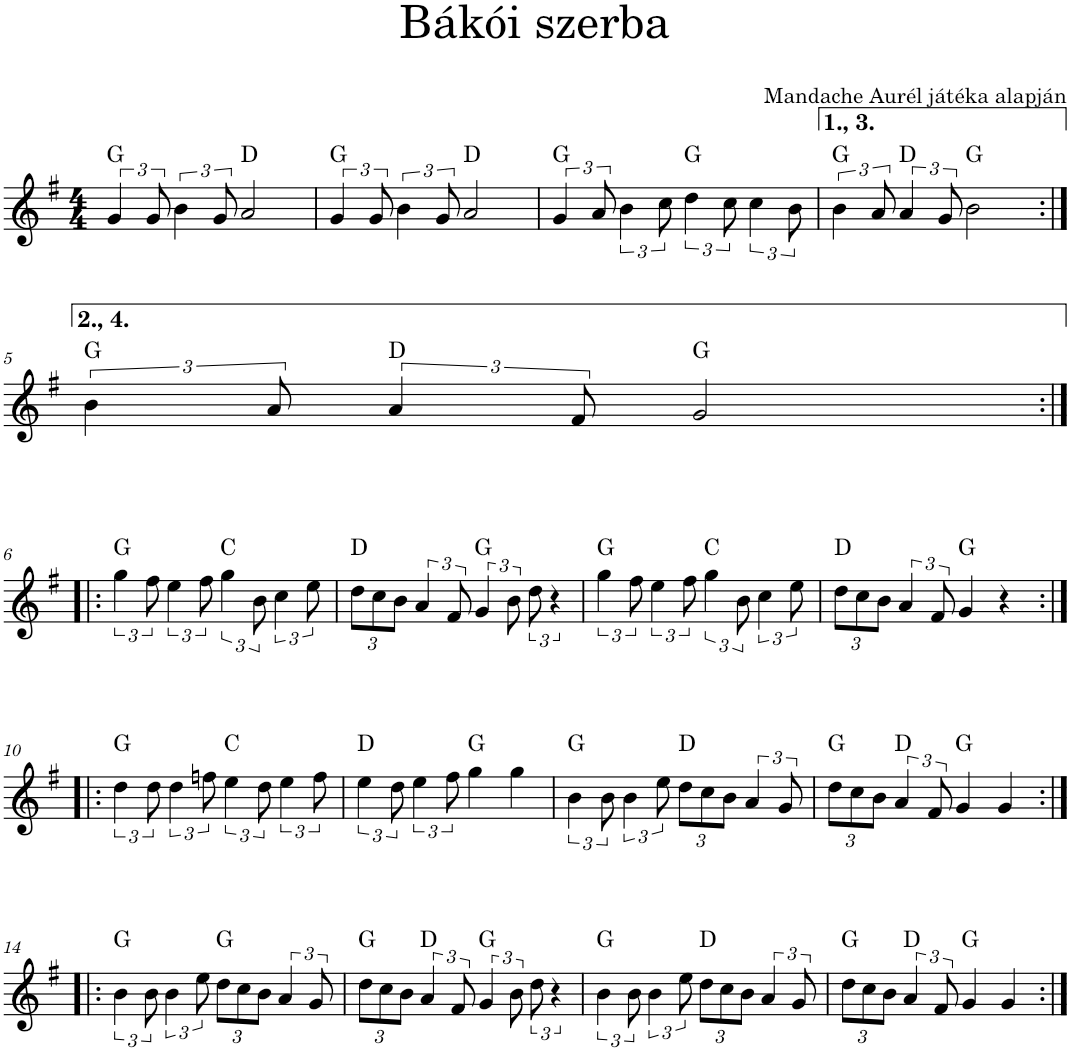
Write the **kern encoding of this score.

**kern	**harte
*part1	*part1
*staff1	*
*I"Piano	*
*I'Pno.	*
*clefG2	*
*k[f#]	*
*M4/4	*
=1	=1
6g/	G:maj
12g/	.
6b\	.
12g/	.
2a/	D:maj
=2	=2
6g/	G:maj
12g/	.
6b\	.
12g/	.
2a/	D:maj
=3	=3
6g/	G:maj
12a/	.
6b\	.
12cc\	.
6dd\	G:maj
12cc\	.
6cc\	.
12b\	.
=4	=4
6b\	G:maj
12a/	.
6a/	D:maj
12g/	.
2b\	G:maj
!!LO:LB:g=z
=5:|!	=5:|!
6b\	G:maj
12a/	.
6a/	D:maj
12f#/	.
2g/	G:maj
!!LO:LB:g=z
=6:|!|:	=6:|!|:
6gg\	G:maj
12ff#\	.
6ee\	.
12ff#\	.
6gg\	C:maj
12b\	.
6cc\	.
12ee\	.
=7	=7
*Xbrackettup	*
12dd\L	D:maj
12cc\	.
12b\J	.
*brackettup	*
6a/	.
12f#/	.
6g/	G:maj
12b\	.
12dd\	.
6r	.
=8	=8
6gg\	G:maj
12ff#\	.
6ee\	.
12ff#\	.
6gg\	C:maj
12b\	.
6cc\	.
12ee\	.
=9	=9
*Xbrackettup	*
12dd\L	D:maj
12cc\	.
12b\J	.
*brackettup	*
6a/	.
12f#/	.
4g/	G:maj
4r	.
!!LO:LB:g=z
=10:|!|:	=10:|!|:
6dd\	G:maj
12dd\	.
6dd\	.
12ffn\	.
6ee\	C:maj
12dd\	.
6ee\	.
12ff\	.
=11	=11
6ee\	D:maj
12dd\	.
6ee\	.
12ff#\	.
4gg\	G:maj
4gg\	.
=12	=12
6b\	G:maj
12b\	.
6b\	.
12ee\	.
*Xbrackettup	*
12dd\L	D:maj
12cc\	.
12b\J	.
*brackettup	*
6a/	.
12g/	.
=13	=13
*Xbrackettup	*
12dd\L	G:maj
12cc\	.
12b\J	.
*brackettup	*
6a/	D:maj
12f#/	.
4g/	G:maj
4g/	.
!!LO:LB:g=z
=14:|!|:	=14:|!|:
6b\	G:maj
12b\	.
6b\	.
12ee\	.
*Xbrackettup	*
12dd\L	G:maj
12cc\	.
12b\J	.
*brackettup	*
6a/	.
12g/	.
=15	=15
*Xbrackettup	*
12dd\L	G:maj
12cc\	.
12b\J	.
*brackettup	*
6a/	D:maj
12f#/	.
6g/	G:maj
12b\	.
12dd\	.
6r	.
=16	=16
6b\	G:maj
12b\	.
6b\	.
12ee\	.
*Xbrackettup	*
12dd\L	D:maj
12cc\	.
12b\J	.
*brackettup	*
6a/	.
12g/	.
=17	=17
*Xbrackettup	*
12dd\L	G:maj
12cc\	.
12b\J	.
*brackettup	*
6a/	D:maj
12f#/	.
4g/	G:maj
4g/	.
=:|!	=:|!
*-	*-
